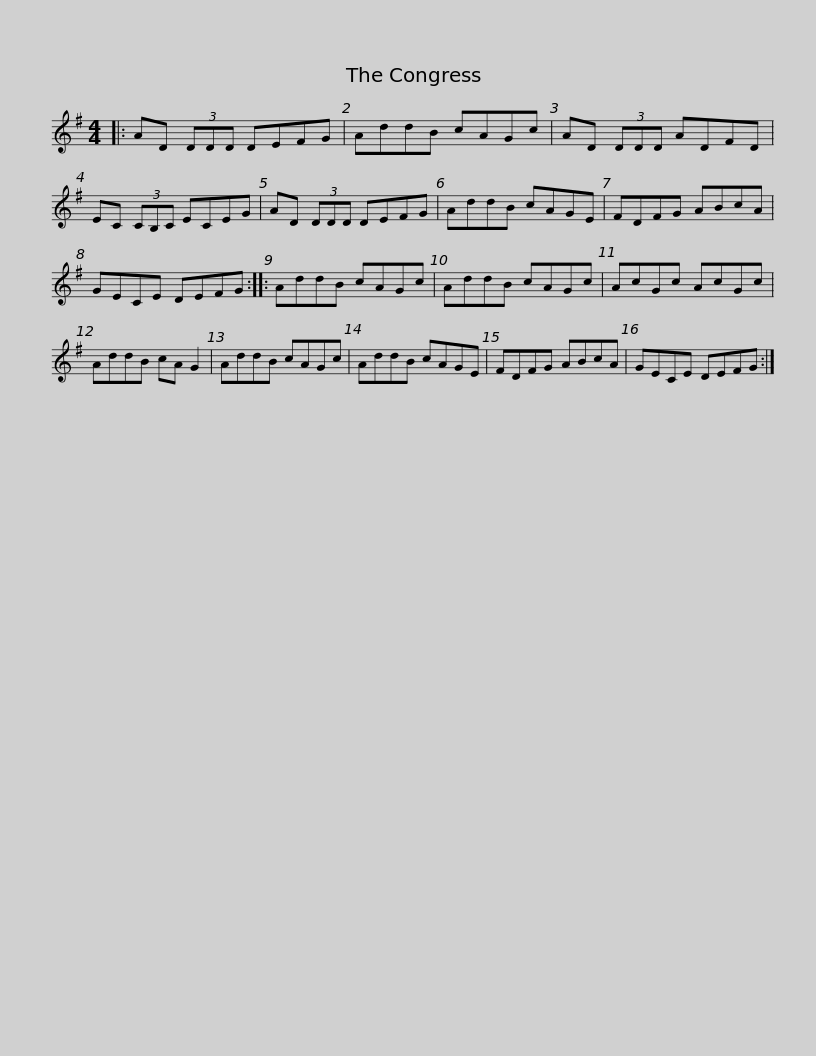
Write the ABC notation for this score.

X:1
L:1/8
M:4/4
I:linebreak $
K:G
V:1 treble
V:1
|: AD (3DDD DEFG | AddB cAGc | AD (3DDD ADFD | EC (3CB,C ECEG | AD (3DDD DEFG |$ %5
 AddB cAGE | FDFG ABcA | GECE DEFG :: AddB cAGc | AddB cAGc |$ %10
 AcGc AcGc | AddB cA G2 | AddB cAGc | AddB cAGE | FDFG ABcA |$ %15
 GECE DEFG :| %16
